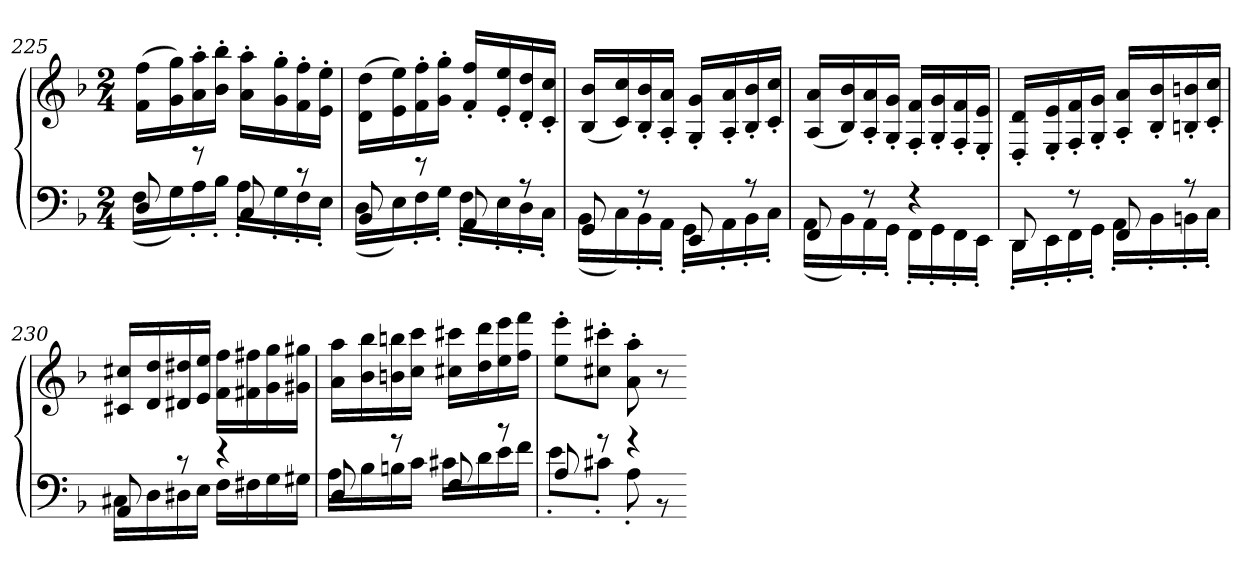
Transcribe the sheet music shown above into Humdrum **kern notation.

**kern	**kern
*part1	*part1
*staff2	*staff1
*clefF4	*clefG2
*k[b-]	*k[b-]
*d:	*d:
*M2/4	*M2/4
=225	=225
*^	*
8D	(16FLL	(16f 16ffLL
.	16G)	16g 16gg)
8r	16A'	16a' 16aa'
.	16B-'JJ	16b-' 16bb-'JJ
8C	16A'LL	16a' 16aa'LL
.	16G'	16g' 16gg'
8r	16F'	16f' 16ff'
.	16E'JJ	16e' 16ee'JJ
=226	=226	=226
8BB-	(16DLL	(16d 16ddLL
.	16E)	16e 16ee)
8r	16F'	16f' 16ff'
.	16G'JJ	16g' 16gg'JJ
8AA	16F'LL	16f' 16ff'LL
.	16E'	16e' 16ee'
8r	16D'	16d' 16dd'
.	16C'JJ	16c' 16cc'JJ
=227	=227	=227
8GG	(16BB-LL	(16B- 16b-LL
.	16C)	16c 16cc)
8r	16BB-'	16B-' 16b-'
.	16AA'JJ	16A' 16a'JJ
8EE	16GG'LL	16G' 16g'LL
.	16AA'	16A' 16a'
8r	16BB-'	16B-' 16b-'
.	16C'JJ	16c' 16cc'JJ
=228	=228	=228
8FF	(16AALL	(16A 16aLL
.	16BB-)	16B- 16b-)
8r	16AA'	16A' 16a'
.	16GG'JJ	16G' 16g'JJ
4r	16FF'LL	16F' 16f'LL
.	16GG'	16G' 16g'
.	16FF'	16F' 16f'
.	16EE'JJ	16E' 16e'JJ
=229	=229	=229
8DD	16DD'LL	16D' 16d'LL
.	16EE'	16E' 16e'
8r	16FF'	16F' 16f'
.	16GG'JJ	16G' 16g'JJ
8FF	16AA'LL	16A' 16a'LL
.	16BB-'	16B-' 16b-'
8r	16BBn'	16Bn' 16bn'
.	16C'JJ	16c' 16cc'JJ
=230	=230	=230
8AA	16C#XLL	16c#X 16cc#XLL
.	16D	16d 16dd
8r	16D#X	16d#X 16dd#X
.	16EJJ	16e 16eeJJ
4r	16FLL	16f 16ffLL
.	16F#X	16f#X 16ff#X
.	16G	16g 16gg
.	16G#XJJ	16g#X 16gg#XJJ
=231	=231	=231
8D	16ALL	16a 16aaLL
.	16B-	16b- 16bb-
8r	16Bn	16bn 16bbn
.	16cJJ	16cc 16cccJJ
8F	16c#XLL	16cc#X 16ccc#XLL
.	16d	16dd 16ddd
8r	16e	16ee 16eee
.	16fJJ	16ff 16fffJJ
=232	=232	=232
8A	8e'L	8ee' 8eee'L
8r	8c#X'J	8cc#X' 8ccc#X'J
4r	8A'	8a' 8aa'
.	8r	8r
*v	*v	*
=-	=-
*-	*-
